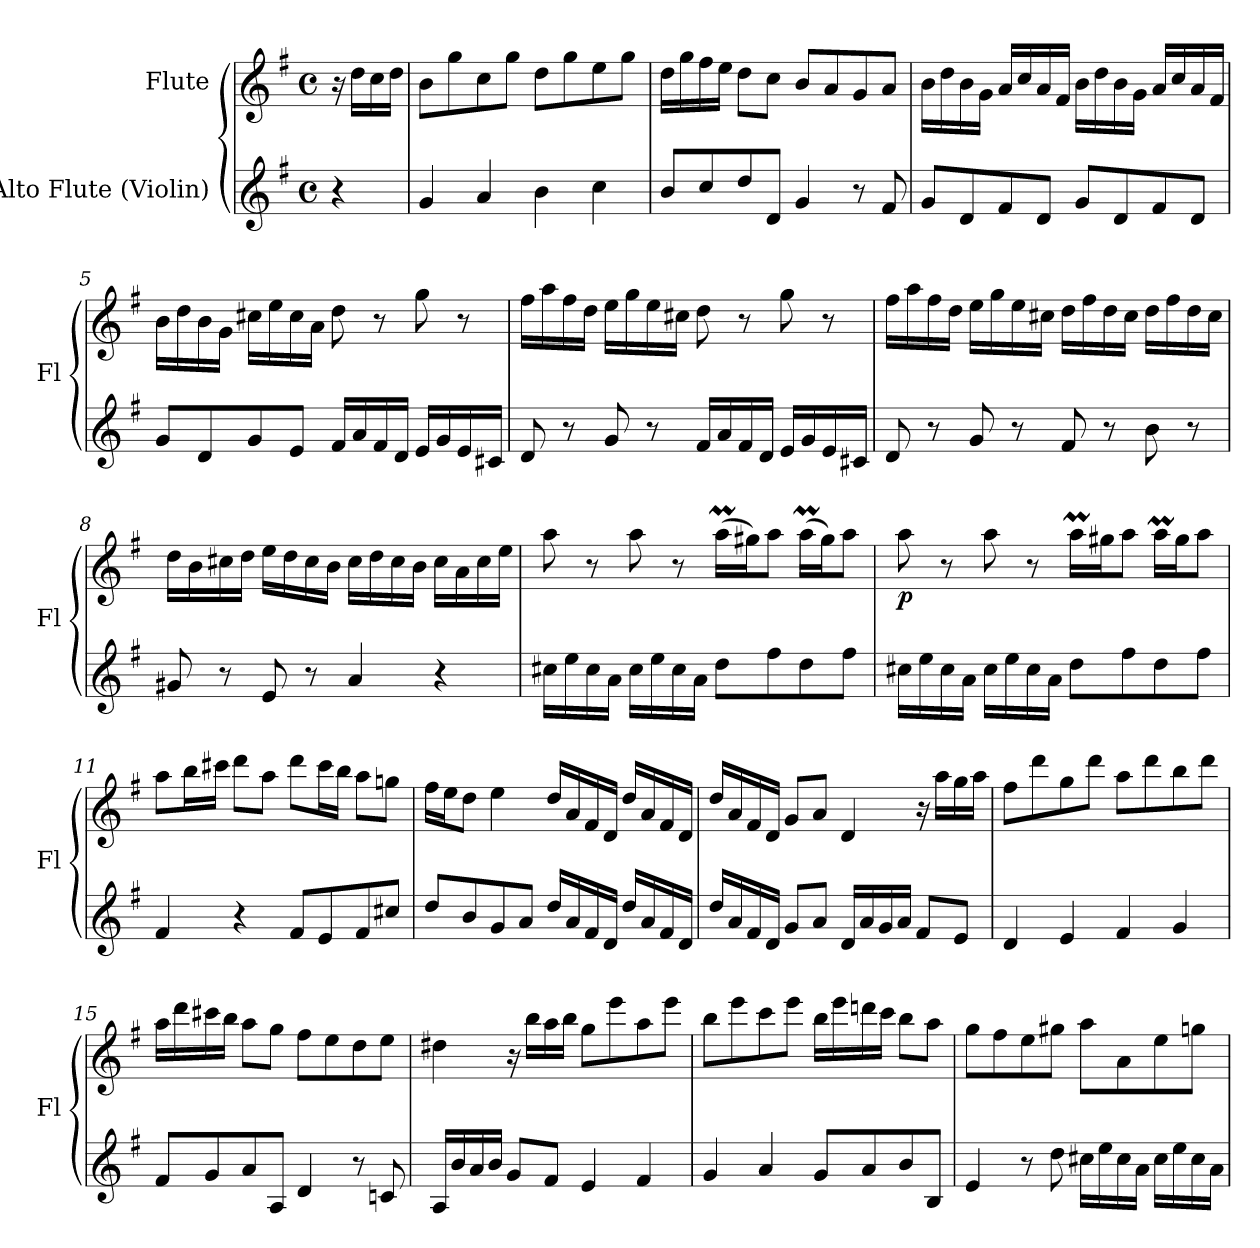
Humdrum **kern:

**kern	**kern	**dynam
*part2	*part1	*part1
*staff2	*staff1	*staff1
*I"Alto Flute (Violin)	*I"Flute	*
*I'Fl	*I'Fl	*
*clefG2	*clefG2	*
*k[f#]	*k[f#]	*
*G:	*G:	*
*M4/4	*M4/4	*
*met(c)	*met(c)	*
=1	=1	=1
4r	16r	.
.	16dd\LL	.
.	16cc\	.
.	16dd\JJ	.
=2	=2	=2
4g/	8b\L	.
.	8gg\	.
4a/	8cc\	.
.	8gg\J	.
4b\	8dd\L	.
.	8gg\	.
4cc\	8ee\	.
.	8gg\J	.
=3	=3	=3
8b/L	16dd\LL	.
.	16gg\	.
8cc/	16ff#\	.
.	16ee\JJ	.
8dd/	8dd\L	.
8d/J	8cc\J	.
4g/	8b/L	.
.	8a/	.
8r	8g/	.
8f#/	8a/J	.
!!LO:LB:g=z
=4	=4	=4
8g/L	16b\LL	.
.	16dd\	.
8d/	16b\	.
.	16g\JJ	.
8f#/	16a/LL	.
.	16cc/	.
8d/J	16a/	.
.	16f#/JJ	.
8g/L	16b\LL	.
.	16dd\	.
8d/	16b\	.
.	16g\JJ	.
8f#/	16a/LL	.
.	16cc/	.
8d/J	16a/	.
.	16f#/JJ	.
=5	=5	=5
8g/L	16b\LL	.
.	16dd\	.
8d/	16b\	.
.	16g\JJ	.
8g/	16cc#X\LL	.
.	16ee\	.
8e/J	16cc#\	.
.	16a\JJ	.
16f#/LL	8dd\	.
16a/	.	.
16f#/	8r	.
16d/JJ	.	.
16e/LL	8gg\	.
16g/	.	.
16e/	8r	.
16c#X/JJ	.	.
!!LO:LB:g=z
=6	=6	=6
8d/	16ff#\LL	.
.	16aa\	.
8r	16ff#\	.
.	16dd\JJ	.
8g/	16ee\LL	.
.	16gg\	.
8r	16ee\	.
.	16cc#X\JJ	.
16f#/LL	8dd\	.
16a/	.	.
16f#/	8r	.
16d/JJ	.	.
16e/LL	8gg\	.
16g/	.	.
16e/	8r	.
16c#X/JJ	.	.
=7	=7	=7
8d/	16ff#\LL	.
.	16aa\	.
8r	16ff#\	.
.	16dd\JJ	.
8g/	16ee\LL	.
.	16gg\	.
8r	16ee\	.
.	16cc#X\JJ	.
8f#/	16dd\LL	.
.	16ff#\	.
8r	16dd\	.
.	16cc#\JJ	.
8b\	16dd\LL	.
.	16ff#\	.
8r	16dd\	.
.	16cc#\JJ	.
!!LO:LB:g=z
=8	=8	=8
8g#X/	16dd\LL	.
.	16b\	.
8r	16cc#X\	.
.	16dd\JJ	.
8e/	16ee\LL	.
.	16dd\	.
8r	16cc#\	.
.	16b\JJ	.
4a/	16cc#\LL	.
.	16dd\	.
.	16cc#\	.
.	16b\JJ	.
4r	16cc#\LL	.
.	16a\	.
.	16cc#\	.
.	16ee\JJ	.
=9	=9	=9
16cc#X\LL	8aa\	.
16ee\	.	.
16cc#\	8r	.
16a\JJ	.	.
16cc#\LL	8aa\	.
16ee\	.	.
16cc#\	8r	.
16a\JJ	.	.
8dd\L	(16aaM\LL	.
.	16gg#X\J)	.
8ff#\	8aa\J	.
8dd\	(16aaM\LL	.
.	16gg#\J)	.
8ff#\J	8aa\J	.
!!LO:PB:g=z
=10	=10	=10
!	!	!LO:DY:b
16cc#X\LL	8aa\	p
16ee\	.	.
16cc#\	8r	.
16a\JJ	.	.
16cc#\LL	8aa\	.
16ee\	.	.
16cc#\	8r	.
16a\JJ	.	.
8dd\L	16aaM\LL	.
.	16gg#X\J	.
8ff#\	8aa\J	.
8dd\	16aaM\LL	.
.	16gg#\J	.
8ff#\J	8aa\J	.
=11	=11	=11
4f#/	8aa\L	.
.	16bb\L	.
.	16ccc#X\JJ	.
4r	8ddd\L	.
.	8aa\J	.
8f#/L	8ddd\L	.
8e/	16ccc#\L	.
.	16bb\JJ	.
8f#/	8aa\L	.
8cc#X/J	8ggn\J	.
!!LO:LB:g=z
=12	=12	=12
8dd/L	16ff#\LL	.
.	16ee\J	.
8b/	8dd\J	.
8g/	4ee\	.
8a/J	.	.
16dd/LL	16dd/LL	.
16a/	16a/	.
16f#/	16f#/	.
16d/JJ	16d/JJ	.
16dd/LL	16dd/LL	.
16a/	16a/	.
16f#/	16f#/	.
16d/JJ	16d/JJ	.
=13	=13	=13
16dd/LL	16dd/LL	.
16a/	16a/	.
16f#/	16f#/	.
16d/JJ	16d/JJ	.
8g/L	8g/L	.
8a/J	8a/J	.
16d/LL	4d/	.
16a/	.	.
16g/	.	.
16a/JJ	.	.
8f#/L	16r	.
.	16aa\LL	.
8e/J	16gg\	.
.	16aa\JJ	.
!!LO:LB:g=z
=14	=14	=14
4d/	8ff#\L	.
.	8ddd\	.
4e/	8gg\	.
.	8ddd\J	.
4f#/	8aa\L	.
.	8ddd\	.
4g/	8bb\	.
.	8ddd\J	.
=15	=15	=15
8f#/L	16aa\LL	.
.	16ddd\	.
8g/	16ccc#X\	.
.	16bb\JJ	.
8a/	8aa\L	.
8A/J	8gg\J	.
4d/	8ff#\L	.
.	8ee\	.
8r	8dd\	.
8cn/	8ee\J	.
!!LO:LB:g=z
=16	=16	=16
16A/LL	4dd#X\	.
16b/	.	.
16a/	.	.
16b/JJ	.	.
8g/L	16r	.
.	16bb\LL	.
8f#/J	16aa\	.
.	16bb\JJ	.
4e/	8gg\L	.
.	8eee\	.
4f#/	8aa\	.
.	8eee\J	.
=17	=17	=17
4g/	8bb\L	.
.	8eee\	.
4a/	8ccc\	.
.	8eee\J	.
8g/L	16bb\LL	.
.	16eee\	.
8a/	16dddn\	.
.	16ccc\JJ	.
8b/	8bb\L	.
8B/J	8aa\J	.
!!LO:LB:g=z
=18	=18	=18
4e/	8gg\L	.
.	8ff#\	.
8r	8ee\	.
8dd\	8gg#X\J	.
16cc#X\LL	8aa\L	.
16ee\	.	.
16cc#\	8a\	.
16a\JJ	.	.
16cc#\LL	8ee\	.
16ee\	.	.
16cc#\	8ggn\J	.
16a\JJ	.	.
=	=	=
*-	*-	*-
